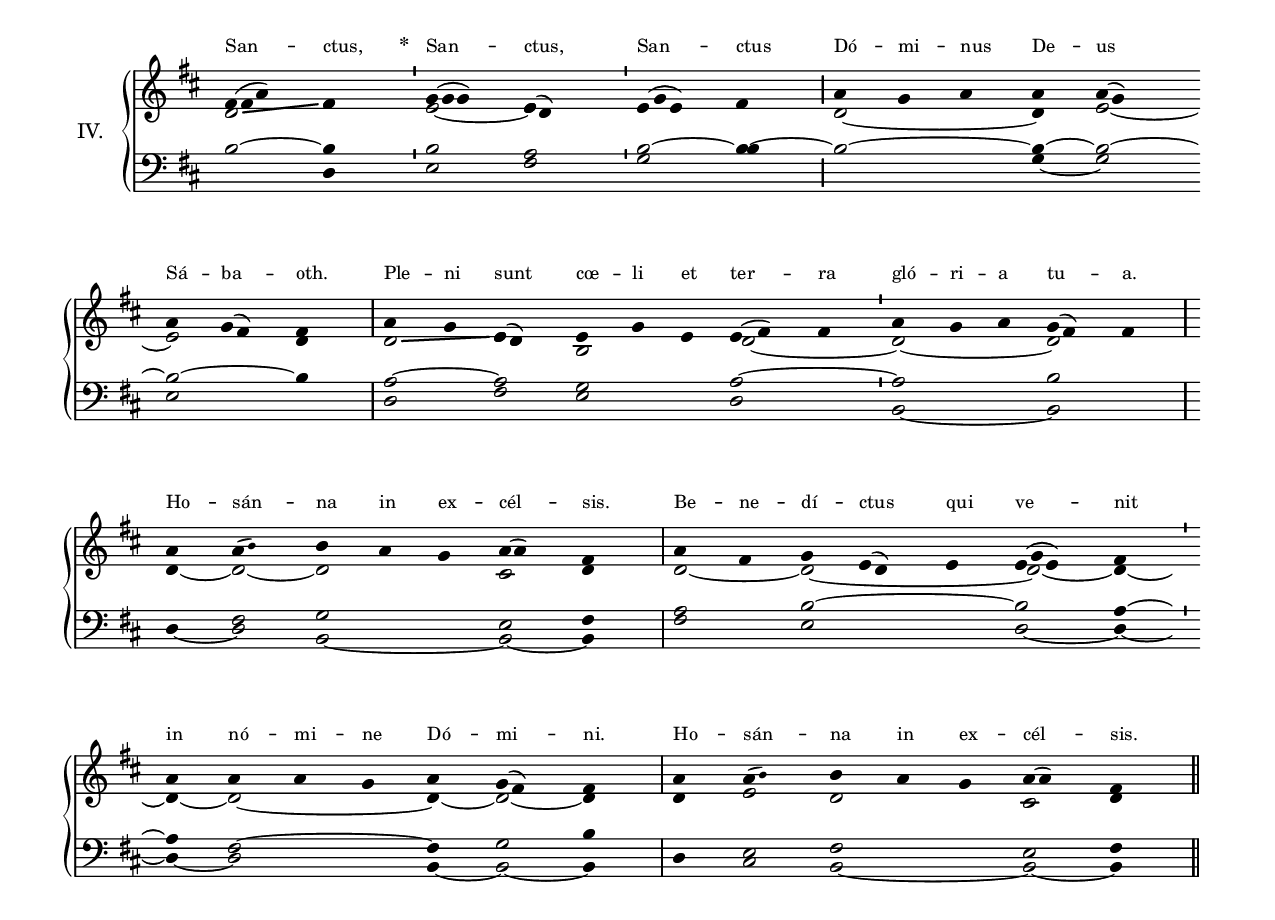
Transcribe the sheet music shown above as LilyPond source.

\version "2.18"
\include "gregorian.ly"
\include "noh2.ily"

%Page reference: page v.61
%(volume.page)

global = {
 \key fis \phrygian
 \cadenzaOn 
 \override Glissando #'thickness = #2.0
}

chantText = \lyricmode {
San -- ctus, 
\set stanza = " * " San -- ctus, San -- ctus 
Dó -- mi -- nus De -- us Sá -- ba -- oth. 
Ple -- ni sunt cœ -- li et ter -- ra gló -- ri -- a tu -- a. 
Ho -- sán -- na in ex -- cél -- sis. 
Be -- ne -- dí -- ctus qui ve -- nit in nó -- mi -- ne Dó -- mi -- ni. 
Ho -- sán -- na in ex -- cél -- sis. }

chantMusic = {
\tieDown   fis'4 ( fis'4 a'4) fis'4 \divisioMinima
 g'4 ( g'4 g'4) e'4 ( d'4) \divisioMinima
 e'4 ( g'4 e'4) fis'4 \divisioMaior
 a'4 g'4 a'4 a'4 a'4 ( g'4) \forceBreak
 a'4 g'4 ( fis'4) fis'4 \divisioMaxima
 a'4 g'4 e'4 ( d'4) e'4 g'4 e'4 e'4 ( fis'4) fis'4 \divisioMinima
 a'4 g'4 a'4 g'4 ( fis'4) fis'4 \divisioMaxima
 \forceBreak
 a'4 a'4 ( \once \tweak #'font-size #-4 b' ) b'4 a'4 g'4 a'4 ( a'4) fis'4 \divisioMaxima
 a'4 fis'4 g'4 e'4 ( d'4) e'4 e'4 ( g'4 e'4) fis'4 \divisioMinima
 \forceBreak
 a'4 a'4 a'4 g'4 a'4 g'4 ( fis'4) fis'4 \divisioMaxima
 a'4 a'4 ( \once \tweak #'font-size #-4 b' ) b'4 a'4 g'4 a'4 ( a'4) fis'4 \finalis

}

altoMusic = {
d'2*3/2 -\tweak Glissando.Y-offset #-0.8 \glissando fis'4 \divisioMinima
e'2*3/2 ~ e'4 r4 \divisioMinima
r2*4/2 \divisioMaior
d'2*3/2 ~ d'4 e'2 ~ e'2*3/2 d'4 \divisioMaxima
d'2*2/2 -\tweak Glissando.Y-offset #-0.8 \glissando e'4 d'4 b2*3/2 d'2*3/2 ~ \divisioMinima
d'2*3/2 ~ d'2*3/2 \divisioMaxima
d'4 ~ d'2 ~ d'2*3/2 cis'2 d'4 \divisioMaxima
d'2 ~ d'2*4/2 ~ d'2*3/2 ~ d'4 ~ \divisioMinima
d'4 ~ d'2*3/2 ~ d'4 ~ d'2 ~ d'4 \divisioMaxima
d'4 e'2 d'2*3/2 cis'2 d'4 \finalis
}

tenorMusic = {
b2*3/2 ~ b4 \divisioMinima
b2*3/2 a2 \divisioMinima
b2*3/2 ~ b4 ~ \divisioMaior
b2*3/2 ~ b4 ~ b2 ~ b2*3/2 ~ b4 \divisioMaxima
a2 ~ a2 g2*3/2 a2*3/2 ~ \divisioMinima
a2*3/2 b2*3/2 \divisioMaxima
r4 fis2 g2*3/2 e2 fis4 \divisioMaxima
a2 b2*4/2 ~ b2*3/2 a4 ~ \divisioMinima
a4 fis2*3/2 ~ fis4 g2 b4 \divisioMaxima
r4 e2 fis2*3/2 e2 fis4 \finalis
}

bassMusic = {
r2*3/2 d4 \divisioMinima
e2*3/2 fis2 \divisioMinima
g2*3/2 \shiftRight b4 \divisioMaior
r2*3/2 g4 ~ g2 e2*4/2 \divisioMaxima
d2 fis2 e2*3/2 d2*3/2 \divisioMinima
b,2*3/2 ~ b,2*3/2 \divisioMaxima
d4 ~ d2 b,2*3/2 ~ b,2 ~ b,4 \divisioMaxima
fis2 e2*4/2 d2*3/2 ~ d4 ~ \divisioMinima
d4 ~ d2*3/2 b,4 ~ b,2 ~ b,4 \divisioMaxima
d4 cis2 b,2*3/2 ~ b,2 ~ b,4 \finalis
}

voiceLines = {
\voiceLineStyle


}

\score{
  <<
    \new Lyrics
    \new GrandStaff <<
      \set GrandStaff.autoBeaming = ##f
      \set GrandStaff.instrumentName = \markup \center-column {
        "IV."
      }
      \new Staff = up <<
        \new Voice = "chant" {
          \voiceOne \global \chantMusic
        }
        \new Voice {
          \voiceTwo \global \altoMusic
        }
      >>

      \new Staff = down <<
        \clef bass
        \new Voice {
          \voiceOne \global \tenorMusic
        }
        \new Voice {
          \voiceTwo \global \bassMusic
        }
	\new Voice {
        \voiceThree \global \voiceLines
        }
      >>
    >>
    \context Lyrics {
      \lyricsto chant {
      \chantText
    }
    }
  >>
  \layout{
  }
  
}
